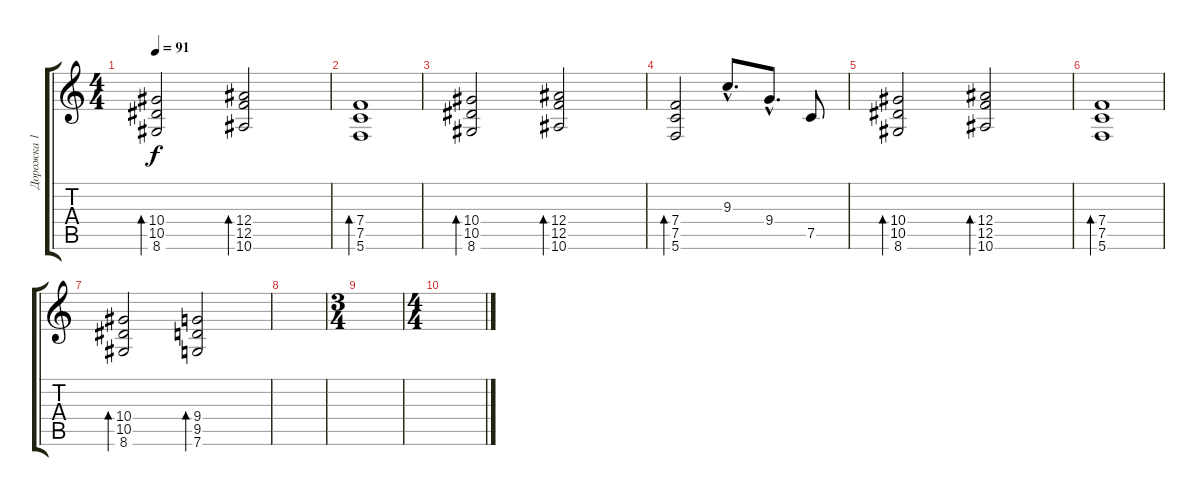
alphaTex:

\track ("Дорожка 1" "Дорожка 1") {instrument acousticguitarnylon}
\staff {score tabs}
\tuning (C4 G3 Eb3 Bb2 F2 C2) {hide}
\ts (4 4)
\tempo 91
\clef g2
\ks c
(10.4 10.5 8.6).2{bd 60 dy f instrument acousticguitarnylon} (12.4 12.5 10.6).2{bd 60} |
(7.4 7.5 5.6).1{bd 60} |
(10.4 10.5 8.6).2{bd 60} (12.4 12.5 10.6).2{bd 60} |
(7.4 7.5 5.6).2{bd 60} 9.3{hac}.8{d} 9.4{hac}.8{d} 7.5.8 |
(10.4 10.5 8.6).2{bd 60} (12.4 12.5 10.6).2{bd 60} |
(7.4 7.5 5.6).1{bd 60} |
(10.4 10.5 8.6).2{bd 60} (9.4 9.5 7.6).2{bd 60} |
|
\ts (3 4)
|
\ts (4 4)
